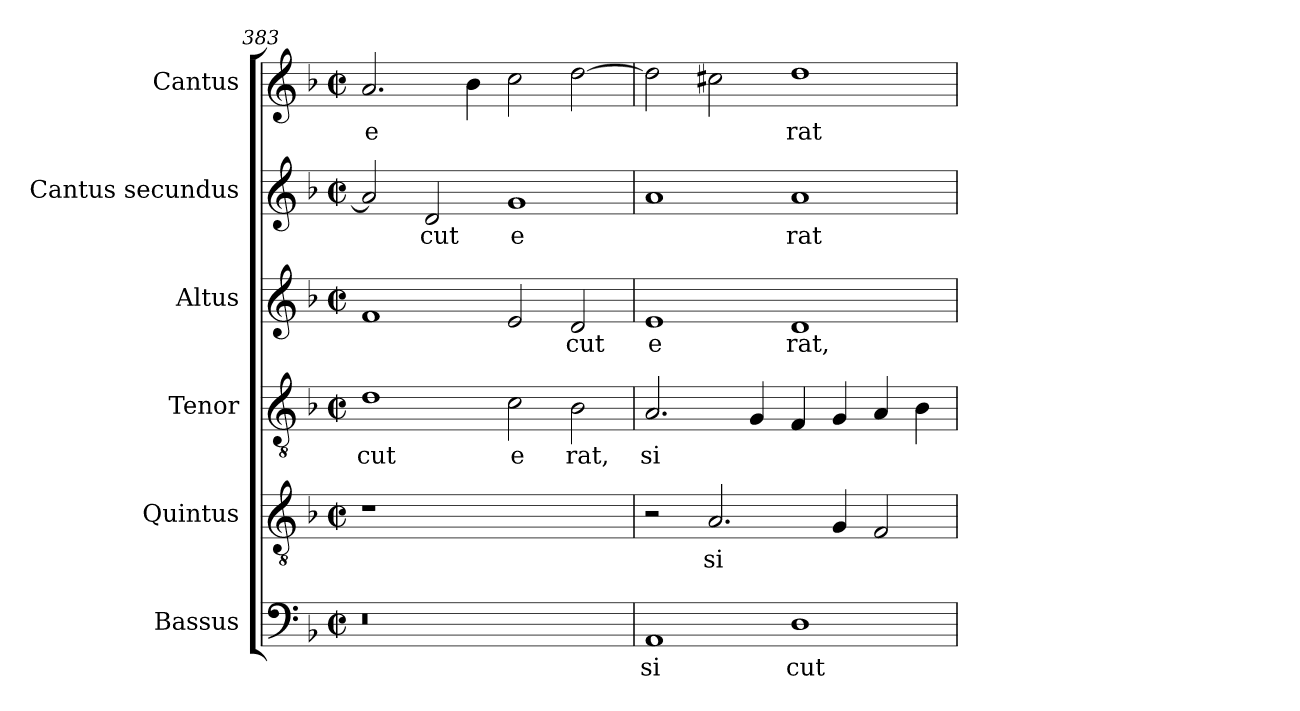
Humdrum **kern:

**kern	**text	**kern	**text	**kern	**text	**kern	**text	**kern	**text	**kern	**text
*part6	*part6	*part5	*part5	*part4	*part4	*part3	*part3	*part2	*part2	*part1	*part1
*staff6	*staff6	*staff5	*staff5	*staff4	*staff4	*staff3	*staff3	*staff2	*staff2	*staff1	*staff1
*I"Bassus	*	*I"Quintus	*	*I"Tenor	*	*I"Altus	*	*I"Cantus  secundus	*	*I"Cantus	*
*I'B	*	*I'Q	*	*I'T	*	*I'A	*	*	*	*I'C	*
*clefF4	*	*clefGv2	*	*clefGv2	*	*clefG2	*	*clefG2	*	*clefG2	*
*k[b-]	*	*k[b-]	*	*k[b-]	*	*k[b-]	*	*k[b-]	*	*k[b-]	*
*F:	*	*F:	*	*F:	*	*F:	*	*F:	*	*F:	*
*M2/2	*	*M2/2	*	*M2/2	*	*M2/2	*	*M2/2	*	*M2/2	*
*met(c|)	*	*met(c|)	*	*met(c|)	*	*met(c|)	*	*met(c|)	*	*met(c|)	*
=383	=383	=383	=383	=383	=383	=383	=383	=383	=383	=383	=383
!	!	!	!	!	!LO:LY:b:cj	!	!LO:LY:b:cj	!	!LO:LY:b:cj	!	!LO:LY:b:cj
0r	.	1r	.	1d	cut	1f	.	2a/]	--	2.a/	e
!	!	!	!	!	!	!	!	!	!LO:LY:b:cj	!	!
.	.	.	.	.	.	.	.	2d/	-cut	.	.
!	!	!	!	!	!	!	!	!	!	!	!LO:LY:b:cj
.	.	.	.	.	.	.	.	.	.	4b-\	.
!	!	!	!	!	!LO:LY:b:cj	!	!LO:LY:b:cj	!	!LO:LY:b:cj	!	!LO:LY:b:cj
.	.	1ryy	.	2c\	e	2e/	.	1g	e-	2cc\	.
!	!	!	!	!	!LO:LY:b:cj	!	!LO:LY:b:cj	!	!	!	!LO:LY:b:cj
.	.	.	.	2B-\	rat,	2d/	cut	.	.	[>2dd\	.
=384	=384	=384	=384	=384	=384	=384	=384	=384	=384	=384	=384
!	!LO:LY:b:cj	!	!	!	!LO:LY:b:cj	!	!LO:LY:b:cj	!	!LO:LY:b:cj	!	!LO:LY:b:cj
1AA	si	2r	.	2.A/	si	1e	e	1a	--	2dd\]	.
!	!	!	!LO:LY:b:cj	!	!	!	!	!	!	!	!LO:LY:b:cj
.	.	2.A/	si-	.	.	.	.	.	.	2cc#\	.
!	!	!	!	!	!LO:LY:b:cj	!	!	!	!	!	!
.	.	.	.	4G/	.	.	.	.	.	.	.
!	!LO:LY:b:cj	!	!	!	!LO:LY:b:cj	!	!LO:LY:b:cj	!	!LO:LY:b:cj	!	!LO:LY:b:cj
1D	cut	.	.	4F/	.	1d	rat,	1a	-rat	1dd	rat
!	!	!	!LO:LY:b:cj	!	!LO:LY:b:cj	!	!	!	!	!	!
.	.	4G/	--	4G/	.	.	.	.	.	.	.
!	!	!	!LO:LY:b:cj	!	!LO:LY:b:cj	!	!	!	!	!	!
.	.	2F/	--	4A/	.	.	.	.	.	.	.
!	!	!	!	!	!LO:LY:b:cj	!	!	!	!	!	!
.	.	.	.	4B-\	.	.	.	.	.	.	.
=	=	=	=	=	=	=	=	=	=	=	=
*-	*-	*-	*-	*-	*-	*-	*-	*-	*-	*-	*-
